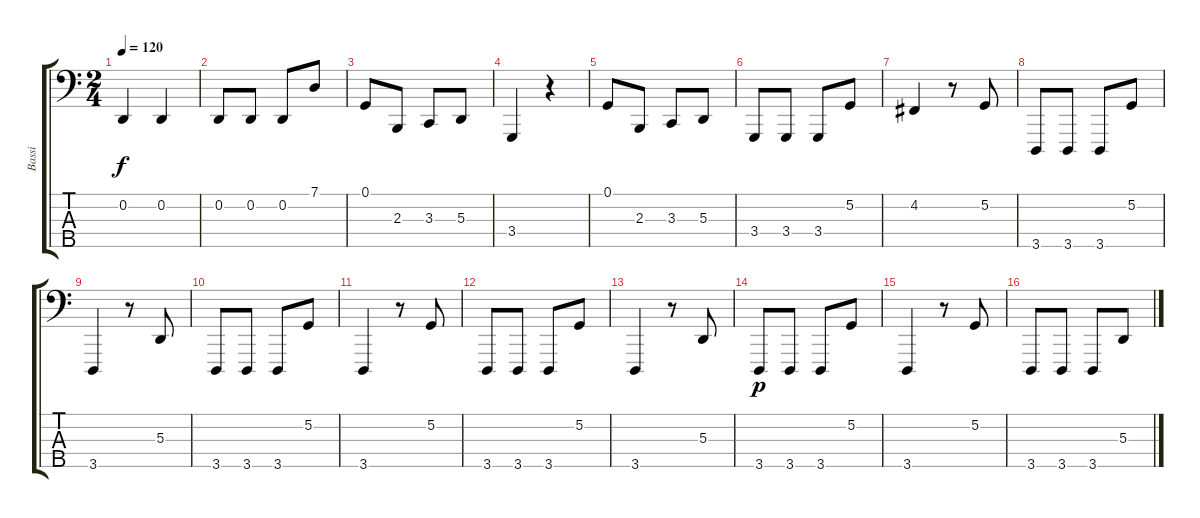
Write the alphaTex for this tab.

\track ("Bassi" "Bassi") {instrument cello}
\staff {score tabs}
\tuning (G2 D2 A1 E1 B0) {hide}
\ts (2 4)
\tempo 120
\clef f4
\ks c
0.2.4{dy f} 0.2.4 |
0.2.8 0.2.8 0.2.8 7.1.8 |
0.1.8 2.3.8 3.3.8 5.3.8 |
3.4.4 r.4 |
0.1.8 2.3.8 3.3.8 5.3.8 |
3.4.8 3.4.8 3.4.8 5.2.8 |
4.2.4 r.8 5.2.8 |
3.5.8 3.5.8 3.5.8 5.2.8 |
3.5.4 r.8 5.3.8 |
3.5.8 3.5.8 3.5.8 5.2.8 |
3.5.4 r.8 5.2.8 |
3.5.8 3.5.8 3.5.8 5.2.8 |
3.5.4 r.8 5.3.8 |
3.5.8{dy p} 3.5.8 3.5.8 5.2.8 |
3.5.4 r.8 5.2.8 |
3.5.8 3.5.8 3.5.8 5.3.8
